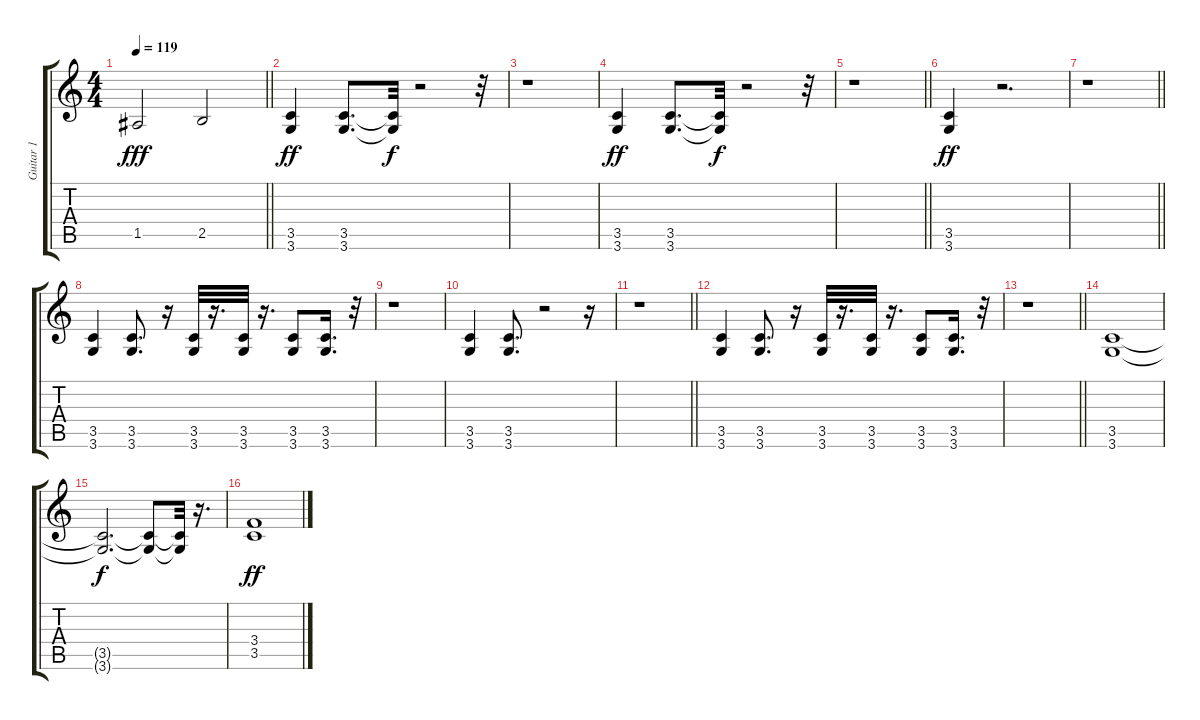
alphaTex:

\track ("Guitar 1" "Guitar 1") {instrument distortionguitar}
\staff {score tabs}
\tuning (E4 B3 G3 D3 A2 E2) {hide}
\ts (4 4)
\tempo 119
\clef g2
\barLineRight lightlight
\ks c
1.5.2{dy fff balance 8} 2.5.2 |
(3.5 3.6).4{dy ff balance 12} (3.5 3.6).8{d} (3.5{t} 3.6{t}).32{dy f} r.2 r.32 |
r.1 |
(3.5 3.6).4{dy ff} (3.5 3.6).8{d} (3.5{t} 3.6{t}).32{dy f} r.2 r.32 |
\barLineRight lightlight
r.1 |
(3.5 3.6).4{dy ff} r.2{d} |
\barLineRight lightlight
r.1 |
(3.5 3.6).4 (3.5 3.6).8{d} r.16 (3.5 3.6).32 r.16{d} (3.5 3.6).32 r.16{d} (3.5 3.6).8 (3.5 3.6).16{d} r.32 |
r.1 |
(3.5 3.6).4 (3.5 3.6).8{d} r.2 r.16 |
\barLineRight lightlight
r.1 |
(3.5 3.6).4 (3.5 3.6).8{d} r.16 (3.5 3.6).32 r.16{d} (3.5 3.6).32 r.16{d} (3.5 3.6).8 (3.5 3.6).16{d} r.32 |
\barLineRight lightlight
r.1 |
(3.5 3.6).1 |
(3.5{t} 3.6{t}).2{d dy f} (3.5{t} 3.6{t}).8 (3.5{t} 3.6{t}).32 r.16{d} |
(3.4 3.5).1{dy ff}
